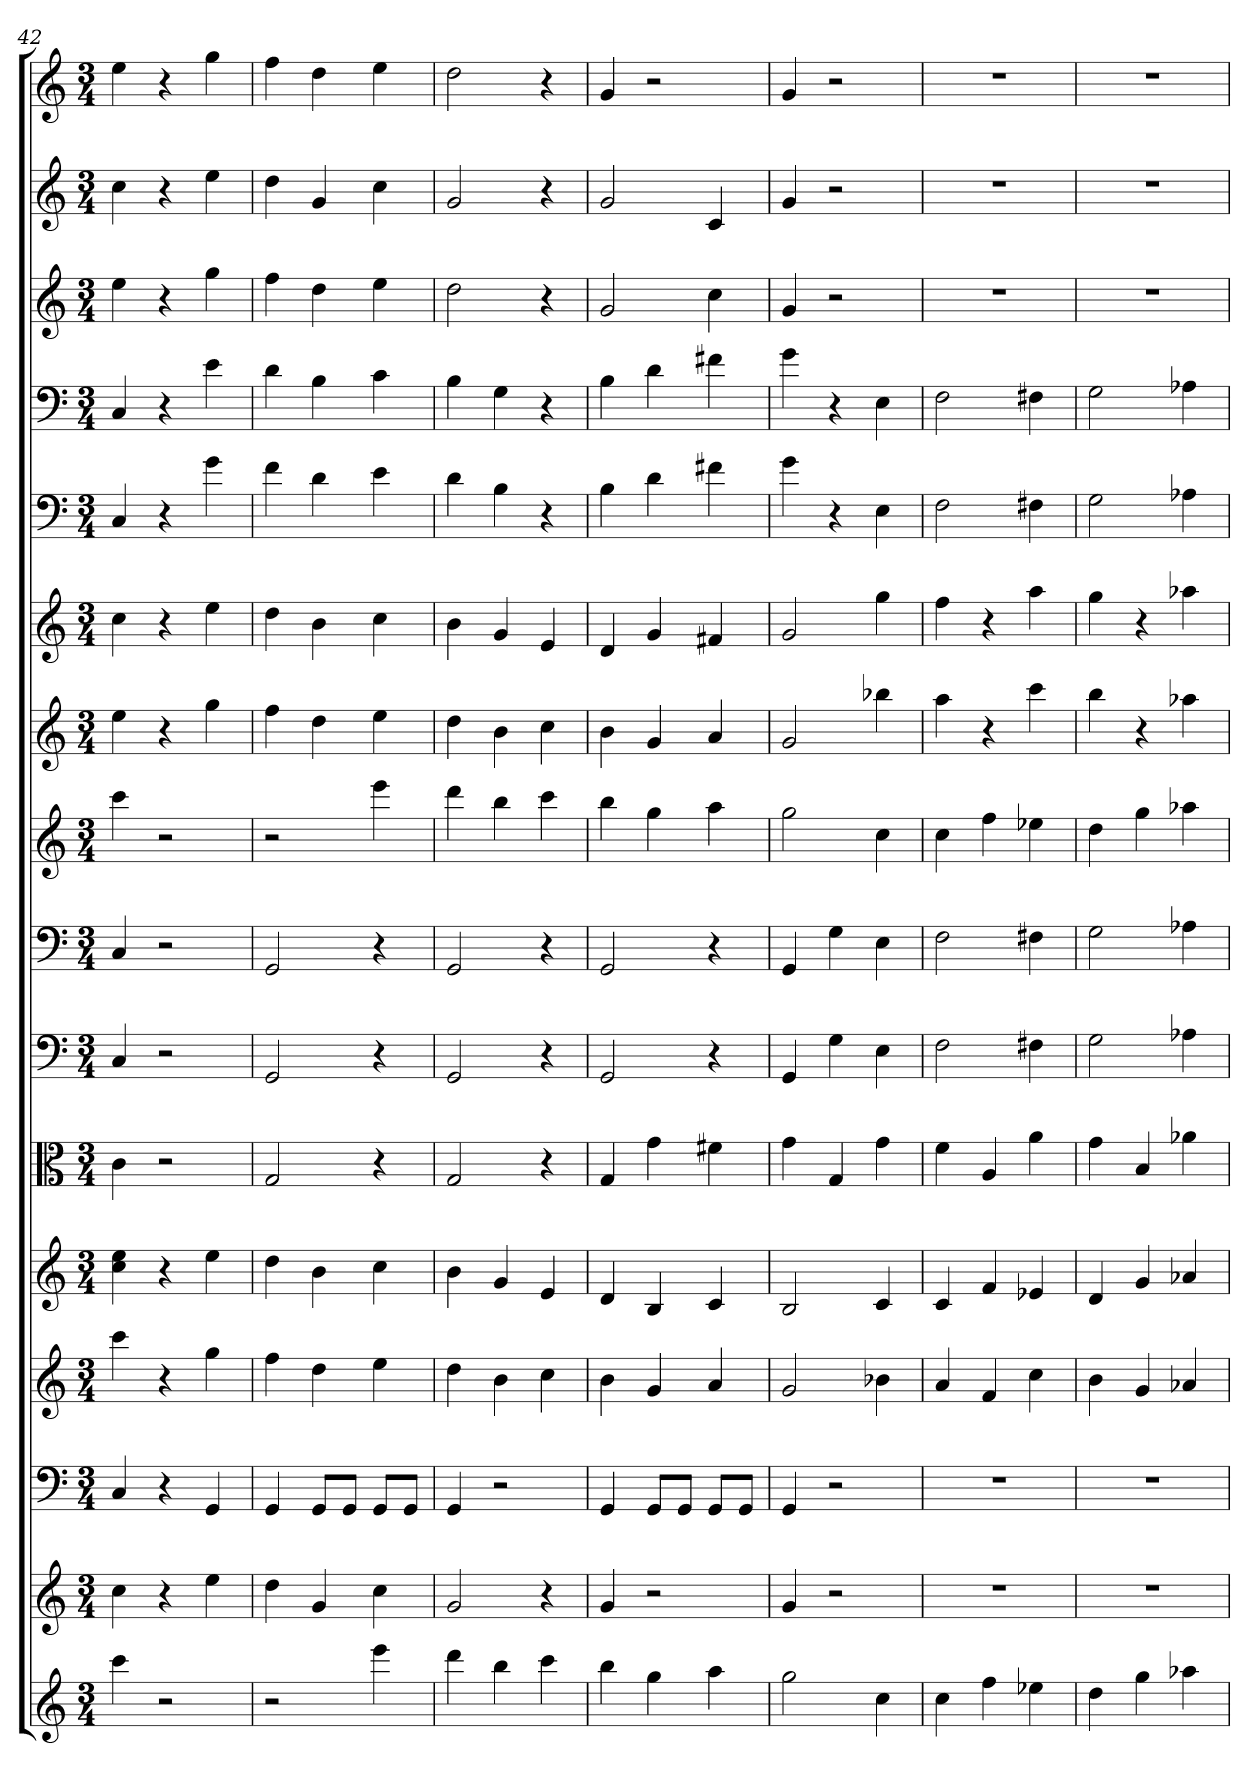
**kern	**kern	**kern	**kern	**kern	**kern	**kern	**kern	**kern	**kern	**kern	**kern	**kern	**kern	**kern	**kern
*part16	*part15	*part14	*part13	*part12	*part11	*part10	*part9	*part8	*part7	*part6	*part5	*part4	*part3	*part2	*part1
*staff16	*staff15	*staff14	*staff13	*staff12	*staff11	*staff10	*staff9	*staff8	*staff7	*staff6	*staff5	*staff4	*staff3	*staff2	*staff1
*	*	*clefF4	*	*	*clefC3	*clefF4	*clefF4	*	*	*	*clefF4	*clefF4	*	*	*
*k[]	*k[]	*k[]	*k[]	*k[]	*k[]	*k[]	*k[]	*k[]	*k[]	*k[]	*k[]	*k[]	*k[]	*k[]	*k[]
*C:	*C:	*C:	*C:	*C:	*C:	*C:	*C:	*C:	*C:	*C:	*C:	*C:	*C:	*C:	*C:
*M3/4	*M3/4	*M3/4	*M3/4	*M3/4	*M3/4	*M3/4	*M3/4	*M3/4	*M3/4	*M3/4	*M3/4	*M3/4	*M3/4	*M3/4	*M3/4
=42	=42	=42	=42	=42	=42	=42	=42	=42	=42	=42	=42	=42	=42	=42	=42
4ccc	4cc	4C	4ccc	4cc 4ee	4c	4C	4C	4ccc	4ee	4cc	4C	4C	4ee	4cc	4ee
2r	4r	4r	4r	4r	2r	2r	2r	2r	4r	4r	4r	4r	4r	4r	4r
.	4ee	4GG	4gg	4ee	.	.	.	.	4gg	4ee	4g	4e	4gg	4ee	4gg
=43	=43	=43	=43	=43	=43	=43	=43	=43	=43	=43	=43	=43	=43	=43	=43
2r	4dd	4GG	4ff	4dd	2G	2GG	2GG	2r	4ff	4dd	4f	4d	4ff	4dd	4ff
.	4g	8GG/L	4dd	4b	.	.	.	.	4dd	4b	4d	4B	4dd	4g	4dd
.	.	8GG/J	.	.	.	.	.	.	.	.	.	.	.	.	.
4eee	4cc	8GG/L	4ee	4cc	4r	4r	4r	4eee	4ee	4cc	4e	4c	4ee	4cc	4ee
.	.	8GG/J	.	.	.	.	.	.	.	.	.	.	.	.	.
=44	=44	=44	=44	=44	=44	=44	=44	=44	=44	=44	=44	=44	=44	=44	=44
4ddd	2g	4GG	4dd	4b	2G	2GG	2GG	4ddd	4dd	4b	4d	4B	2dd	2g	2dd
4bb	.	2r	4b	4g	.	.	.	4bb	4b	4g	4B	4G	.	.	.
4ccc	4r	.	4cc	4e	4r	4r	4r	4ccc	4cc	4e	4r	4r	4r	4r	4r
=45	=45	=45	=45	=45	=45	=45	=45	=45	=45	=45	=45	=45	=45	=45	=45
4bb	4g	4GG	4b	4d	4G	2GG	2GG	4bb	4b	4d	4B	4B	2g	2g	4g
4gg	2r	8GG/L	4g	4B	4g	.	.	4gg	4g	4g	4d	4d	.	.	2r
.	.	8GG/J	.	.	.	.	.	.	.	.	.	.	.	.	.
4aa	.	8GG/L	4a	4c	4f#X	4r	4r	4aa	4a	4f#X	4f#X	4f#X	4cc	4c	.
.	.	8GG/J	.	.	.	.	.	.	.	.	.	.	.	.	.
=46	=46	=46	=46	=46	=46	=46	=46	=46	=46	=46	=46	=46	=46	=46	=46
2gg	4g	4GG	2g	2B	4g	4GG	4GG	2gg	2g	2g	4g	4g	4g	4g	4g
.	2r	2r	.	.	4G	4G	4G	.	.	.	4r	4r	2r	2r	2r
4cc	.	.	4b-X	4c	4g	4E	4E	4cc	4bb-X	4gg	4E	4E	.	.	.
=47	=47	=47	=47	=47	=47	=47	=47	=47	=47	=47	=47	=47	=47	=47	=47
4cc	2.r	2.r	4a	4c	4f	2F	2F	4cc	4aa	4ff	2F	2F	2.r	2.r	2.r
4ff	.	.	4f	4f	4A	.	.	4ff	4r	4r	.	.	.	.	.
4ee-X	.	.	4cc	4e-X	4a	4F#X	4F#X	4ee-X	4ccc	4aa	4F#X	4F#X	.	.	.
=48	=48	=48	=48	=48	=48	=48	=48	=48	=48	=48	=48	=48	=48	=48	=48
4dd	2.r	2.r	4b	4d	4g	2G	2G	4dd	4bb	4gg	2G	2G	2.r	2.r	2.r
4gg	.	.	4g	4g	4B	.	.	4gg	4r	4r	.	.	.	.	.
4aa-X	.	.	4a-X	4a-X	4a-X	4A-X	4A-X	4aa-X	4aa-X	4aa-X	4A-X	4A-X	.	.	.
=	=	=	=	=	=	=	=	=	=	=	=	=	=	=	=
*-	*-	*-	*-	*-	*-	*-	*-	*-	*-	*-	*-	*-	*-	*-	*-
